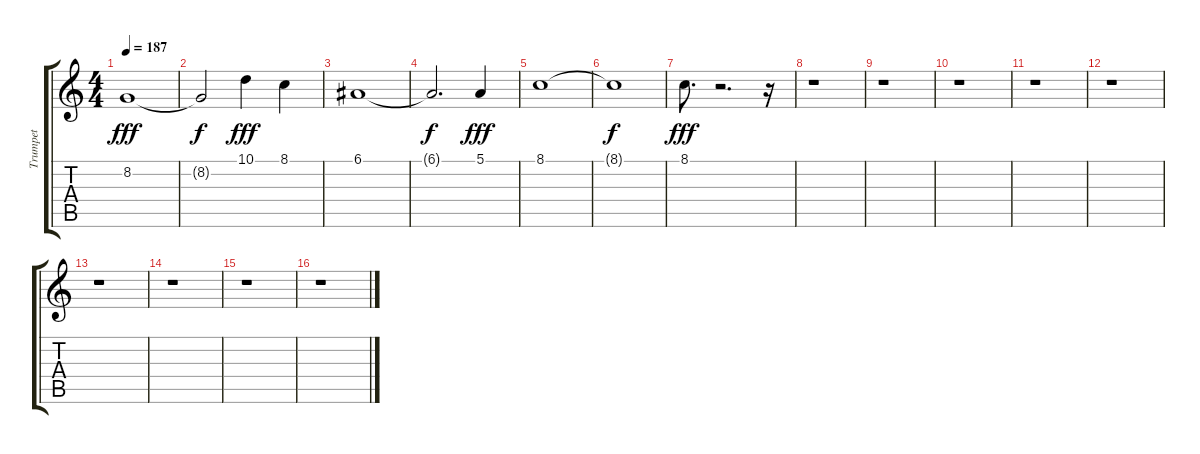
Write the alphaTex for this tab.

\track ("Trumpet" "Trumpet") {instrument trumpet}
\staff {score tabs}
\tuning (E4 B3 G3 D3 A2 E2) {hide}
\ts (4 4)
\tempo 187
\clef g2
\ks c
8.2.1{dy fff} |
8.2{t}.2{dy f} 10.1.4{dy fff} 8.1.4 |
6.1.1 |
6.1{t}.2{d dy f} 5.1.4{dy fff} |
8.1.1 |
8.1{t}.1{dy f} |
8.1.8{d dy fff} r.2{d} r.16 |
r.1 |
r.1 |
r.1 |
r.1 |
r.1 |
r.1 |
r.1 |
r.1 |
r.1
